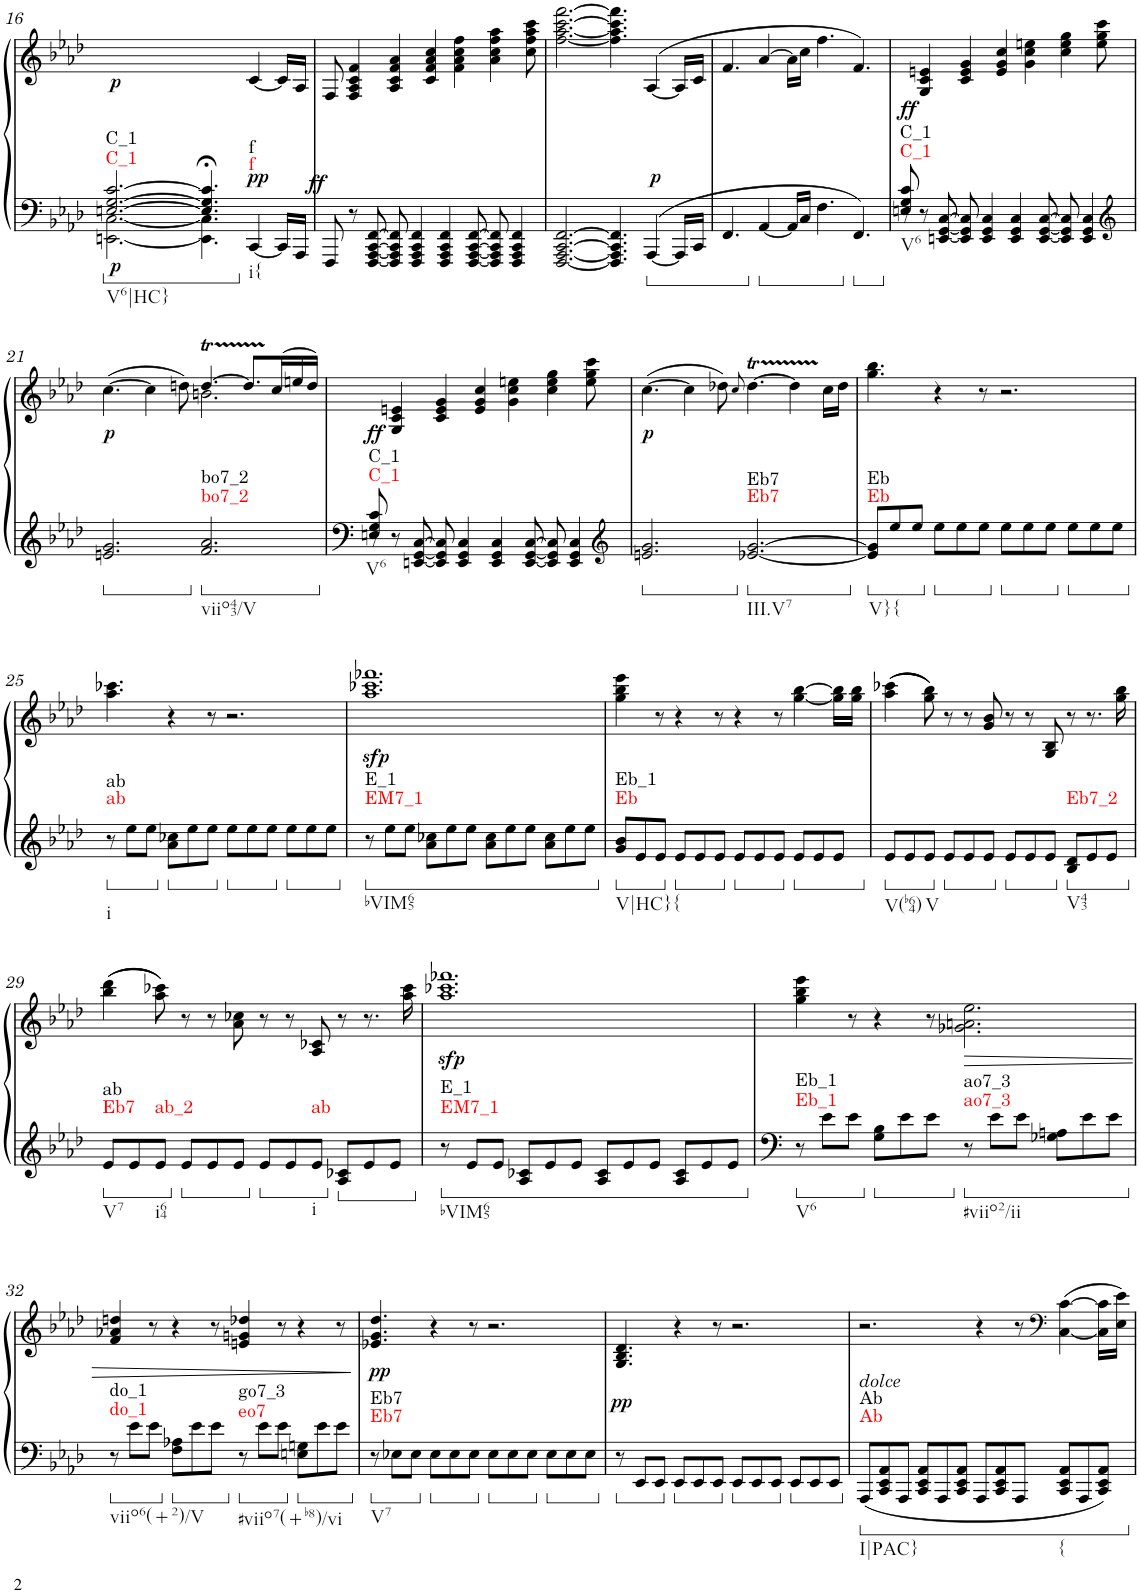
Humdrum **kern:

**kern	**kern	**dynam	**harte
*part1	*part1	*part1	*part1
*staff2	*staff1	*staff1/2	*
*I"Piano	*	*	*
*I'Pno.	*	*	*
!!LO:PB:g=z
*clefF4	*clefG2	*	*
*k[b-e-a-d-]	*k[b-e-a-d-]	*	*
*M12/8	*M12/8	*	*
=16	=16	=16	=16
*^	*	*	*
!	!	!	!LO:DY:b=2	!
!	!	!	!LO:DY:n=1:b	!LO:H:n=1:kt=C_1
!	!	!	!	!LO:H:n=2:kt=C_1
[2.En/ [2.G/ [2.c/	[2.EEn\ [2.C\	4ryy	p p	N N
.	.	8ryy	.	.
.	.	4ryy	.	.
.	.	8ryy	.	.
4.E/];< 4.G/];< 4.c/];<	4.EE\] 4.C\]	4ryy	.	.
.	.	8ryy	.	.
!	!	!	!LO:DY:n=2:a=2	!LO:H:n=1:kt=f
!	!	!	!	!LO:H:n=2:kt=f
[4CC/	4.ryy	[4c/	pp	N N
16CC/LL]	.	16c/LL]	.	.
16AAA-/JJ	.	16A-/JJ	.	.
*v	*v	*	*	*
=17	=17	=17	=17
!	!	!LO:DY:a=2	!
8FFF/	8F/	ff	.
8r	4F/ 4A-/ 4c/ 4f/	.	.
[8FFF/ [8AAA-/ [8CC/ [8FF/	.	.	.
8FFF/] 8AAA-/] 8CC/] 8FF/]	4A-/ 4c/ 4f/ 4a-/	.	.
4FFF/ 4AAA-/ 4CC/ 4FF/	.	.	.
.	4c/ 4f/ 4a-/ 4cc/	.	.
4FFF/ 4AAA-/ 4CC/ 4FF/	.	.	.
.	4f\ 4a-\ 4cc\ 4ff\	.	.
[8FFF/ [8AAA-/ [8CC/ [8FF/	.	.	.
8FFF/] 8AAA-/] 8CC/] 8FF/]	4a-\ 4cc\ 4ff\ 4aa-\	.	.
4FFF/ 4AAA-/ 4CC/ 4FF/	.	.	.
.	8cc\ 8ff\ 8aa-\ 8ccc\	.	.
=18	=18	=18	=18
[2.FFF/ [2.AAA-/ [2.CC/ [2.FF/	[2.ff\ [2.aa-\ [2.ccc\ [2.fff\	.	.
4.FFF/] 4.AAA-/] 4.CC/] 4.FF/]	4.ff\] 4.aa-\] 4.ccc\] 4.fff\]	.	.
!	!	!LO:DY:a=2	!
[4AAA-/	(>[4A-/	p	.
16AAA-/LL]	16A-/LL]	.	.
16CC/JJ	16c/JJ	.	.
=19	=19	=19	=19
4.FF/	4.f/	.	.
[4AA-/	[4a-/	.	.
16AA-/LL]	16a-\LL]	.	.
16C/JJ	16cc\JJ	.	.
4.F\	4.ff\	.	.
4.FF/	4.f/)	.	.
=20	=20	=20	=20
*^	*	*	*
!	!	!	!LO:DY:b	!LO:H:n=1:kt=C_1
!	!	!	!	!LO:H:n=2:kt=C_1
8En/ 8G/ 8c/	8r	8ryy	ff	N N
1.ryy	8r	4G/ 4c/ 4en/	.	.
.	[8EEn/ [8GG/ [8C/	.	.	.
.	8EE/] 8GG/] 8C/]	4c/ 4e/ 4g/	.	.
.	4EE/ 4GG/ 4C/	.	.	.
.	.	4e/ 4g/ 4cc/	.	.
.	4EE/ 4GG/ 4C/	.	.	.
.	.	4g\ 4cc\ 4een\	.	.
.	[8EE/ [8GG/ [8C/	.	.	.
.	8EE/] 8GG/] 8C/]	4cc\ 4ee\ 4gg\	.	.
.	4EE/ 4GG/ 4C/	.	.	.
.	.	8ee\ 8gg\ 8ccc\	.	.
*clefG2	*	*	*	*
.	8ryy	8ryy	.	.
!!LO:LB:g=z
=21	=21	=21	=21	=21
*	*	*^	*	*
*	*	*	*^	*	*
!	!	!	!	!	!LO:DY:b	!
*v	*v	*	*	*	*	*
2.en/ 2.g/	(>[>4.cc\	2.ryy	2.ryy	p	.
.	4cc\]	.	.	.	.
.	8ddn\)	.	.	.	.
!	!	!	!	!	!LO:H:n=1:kt=bo7_2
!	!	!	!	!	!LO:H:n=2:kt=bo7_2
2.f/ 2.a-/	[4.ddt/	2.bn\	2.ryy	.	N N
.	8.ddTTT/L]	.	.	.	.
.	(16cc/L	.	.	.	.
.	16een/	.	.	.	.
.	16dd/JJ)	.	.	.	.
*	*v	*v	*v	*	*
=22	=22	=22	=22
*^	*	*	*
!	!	!	!LO:DY:b	!LO:H:n=1:kt=C_1
!	!	!	!	!LO:H:n=2:kt=C_1
8En/ 8G/ 8c/	8r	8ryy	ff	N N
1.ryy	8r	4G/ 4c/ 4en/	.	.
.	[8EEn/ [8GG/ [8C/	.	.	.
.	8EE/] 8GG/] 8C/]	4c/ 4e/ 4g/	.	.
.	4EE/ 4GG/ 4C/	.	.	.
.	.	4e/ 4g/ 4cc/	.	.
.	4EE/ 4GG/ 4C/	.	.	.
.	.	4g\ 4cc\ 4een\	.	.
.	[8EE/ [8GG/ [8C/	.	.	.
.	8EE/] 8GG/] 8C/]	4cc\ 4ee\ 4gg\	.	.
.	4EE/ 4GG/ 4C/	.	.	.
.	.	8ee\ 8gg\ 8ccc\	.	.
*clefG2	*	*	*	*
.	8ryy	8ryy	.	.
=23	=23	=23	=23	=23
*	*	*^	*	*
!	!	!	!	!LO:DY:b	!
*v	*v	*	*	*	*
2.en/ 2.g/	([4.cc\	2.ryy	p	.
.	4cc\]	.	.	.
.	8dd-X\)	.	.	.
.	8qcc/	.	.	.
!	!	!	!	!LO:H:n=1:kt=Eb7
!	!	!	!	!LO:H:n=2:kt=Eb7
[2.e-X/ [2.g/	[4.dd-T\	2.ryy	.	N N
.	4dd-TTT\]	.	.	.
.	16cc\LL	.	.	.
.	16dd-\JJ	.	.	.
*	*v	*v	*	*
=24	=24	=24	=24
!	!	!	!LO:H:n=1:kt=Eb
!	!	!	!LO:H:n=2:kt=Eb
8e-/] 8g/]L	4.gg\ 4.bb-\	.	N N
8ee-/	.	.	.
8ee-/J	.	.	.
8ee-\L	4r	.	.
8ee-\	.	.	.
8ee-\J	8r	.	.
8ee-\L	2.r	.	.
8ee-\	.	.	.
8ee-\J	.	.	.
8ee-\L	.	.	.
8ee-\	.	.	.
8ee-\J	.	.	.
!!LO:LB:g=z
=25	=25	=25	=25
!	!	!	!LO:H:n=1:kt=ab
!	!	!	!LO:H:n=2:kt=ab
8r	4.aa-\ 4.ccc-X\	.	N N
8ee-\L	.	.	.
8ee-\J	.	.	.
8a-\ 8cc-X\L	4r	.	.
8ee-\	.	.	.
8ee-\J	8r	.	.
8ee-\L	2.r	.	.
8ee-\	.	.	.
8ee-\J	.	.	.
8ee-\L	.	.	.
8ee-\	.	.	.
8ee-\J	.	.	.
=26	=26	=26	=26
!	!	!LO:DY:b	!LO:H:n=1:kt=EM7_1
!	!	!	!LO:H:n=2:kt=E_1
8r	1.aa- 1.ccc-X 1.fff-X	sfp	N N
8ee-\L	.	.	.
8ee-\J	.	.	.
8a-\ 8cc-X\L	.	.	.
8ee-\	.	.	.
8ee-\J	.	.	.
8a-\ 8cc-\L	.	.	.
8ee-\	.	.	.
8ee-\J	.	.	.
8a-\ 8cc-\L	.	.	.
8ee-\	.	.	.
8ee-\J	.	.	.
=27	=27	=27	=27
!	!	!	!LO:H:n=1:kt=Eb
!	!	!	!LO:H:n=2:kt=Eb_1
8g/ 8b-/L	4gg\ 4bb-\ 4eee-\	.	N N
8e-/	.	.	.
8e-/J	8r	.	.
8e-/L	4r	.	.
8e-/	.	.	.
8e-/J	8r	.	.
8e-/L	4r	.	.
8e-/	.	.	.
8e-/J	8r	.	.
8e-/L	[4gg\ [4bb-\	.	.
8e-/	.	.	.
8e-/J	16gg\] 16bb-\]LL	.	.
.	16gg\ 16bb-\JJ	.	.
=28	=28	=28	=28
8e-/L	((4aa-\ 4ccc-X\	.	.
8e-/	.	.	.
8e-/J	8gg\ 8bb-\))	.	.
8e-/L	8r	.	.
8e-/	8r	.	.
8e-/J	8g/ 8b-/	.	.
8e-/L	8r	.	.
8e-/	8r	.	.
8e-/J	8G/ 8B-/	.	.
!	!	!	!LO:H:kt=Eb7_2
8B-/ 8d-/L	8r	.	N
8e-/	8.r	.	.
8e-/J	.	.	.
.	16gg\ 16bb-\	.	.
!!LO:LB:g=z
=29	=29	=29	=29
!	!	!	!LO:H:n=1:kt=Eb7
!	!	!	!LO:H:n=2:kt=ab
8e-/L	((4bb-\ 4ddd-\	.	N N
8e-/	.	.	.
!	!	!	!LO:H:kt=ab_2
8e-/J	8aa-\ 8ccc-X\))	.	N
8e-/L	8r	.	.
8e-/	8r	.	.
8e-/J	8a-\ 8cc-X\	.	.
8e-/L	8r	.	.
8e-/	8r	.	.
!	!	!	!LO:H:kt=ab
8e-/J	8A-/ 8c-X/	.	N
8A-/ 8c-X/L	8r	.	.
8e-/	8.r	.	.
8e-/J	.	.	.
.	16aa-\ 16ccc-\	.	.
=30	=30	=30	=30
!	!	!LO:DY:b	!LO:H:n=1:kt=EM7_1
!	!	!	!LO:H:n=2:kt=E_1
8r	1.aa- 1.ccc-X 1.fff-X	sfp	N N
8e-/L	.	.	.
8e-/J	.	.	.
8A-/ 8c-X/L	.	.	.
8e-/	.	.	.
8e-/J	.	.	.
8A-/ 8c-/L	.	.	.
8e-/	.	.	.
8e-/J	.	.	.
8A-/ 8c-/L	.	.	.
8e-/	.	.	.
8e-/J	.	.	.
=31	=31	=31	=31
!	!	!	!LO:H:n=1:kt=Eb_1
!	!	!	!LO:H:n=2:kt=Eb_1
8r	4gg\ 4bb-\ 4eee-\	.	N N
8e-\L	.	.	.
8e-\J	8r	.	.
8G\ 8B-\L	4r	.	.
8e-\	.	.	.
8e-\J	8r	.	.
!	!	!LO:HP:b	!LO:H:n=1:kt=ao7_3
!	!	!	!LO:H:n=2:kt=ao7_3
8r	2.g-X\ 2.an\ 2.ee-\	>	N N
8e-\L	.	.	.
8e-\J	.	.	.
8G-X\ 8An\L	.	.	.
8e-\	.	.	.
8e-\J	.	.	.
!!LO:LB:g=z
=32	=32	=32	=32
!	!	!	!LO:H:n=1:kt=do_1
!	!	!	!LO:H:n=2:kt=do_1
8r	4f/ 4a-X/ 4ddn/	.	N N
8e-\L	.	.	.
8e-\J	8r	.	.
8F\ 8A-X\L	4r	.	.
8e-\	.	.	.
8e-\J	8r	.	.
!	!	!	!LO:H:n=1:kt=eo7
!	!	!	!LO:H:n=2:kt=go7_3
8r	4en/ 4gn/ 4dd-X/	.	N N
8e-\L	.	.	.
8e-\J	8r	.	.
8En\ 8Gn\L	4r	.	.
8e-\	.	.	.
8e-\J	8r	.	.
.	.	]	.
=33	=33	=33	=33
!	!	!LO:DY:b	!LO:H:n=1:kt=Eb7
!	!	!	!LO:H:n=2:kt=Eb7
8r	4.e-X/ 4.g/ 4.dd-/	pp	N N
8E-X\L	.	.	.
8E-\J	.	.	.
8E-\L	4r	.	.
8E-\	.	.	.
8E-\J	8r	.	.
8E-\L	2.r	.	.
8E-\	.	.	.
8E-\J	.	.	.
8E-\L	.	.	.
8E-\	.	.	.
8E-\J	.	.	.
=34	=34	=34	=34
!	!	!LO:DY:b	!
8r	4.G/ 4.B-/ 4.d-/	pp	.
8EE-/L	.	.	.
8EE-/J	.	.	.
8EE-/L	4r	.	.
8EE-/	.	.	.
8EE-/J	8r	.	.
8EE-/L	2.r	.	.
8EE-/	.	.	.
8EE-/J	.	.	.
8EE-/L	.	.	.
8EE-/	.	.	.
8EE-/J	.	.	.
=35	=35	=35	=35
!LO:TX:a:i:t=dolce	!	!	!LO:H:n=1:kt=Ab
!	!	!	!LO:H:n=2:kt=Ab
8AAA-/L	2.r	.	N N
8CC/ 8EE-/ 8AA-/	.	.	.
8AAA-/J	.	.	.
8CC/ 8EE-/ 8AA-/L	.	.	.
8AAA-/	.	.	.
8CC/ 8EE-/ 8AA-/J	.	.	.
8AAA-/L	4r	.	.
8CC/ 8EE-/ 8AA-/	.	.	.
8AAA-/J	8r	.	.
*	*clefF4	*	*
!	!	!	!LO:H:kt={
8CC/ 8EE-/ 8AA-/L	([4C\ [4c\	.	N
8AAA-/	.	.	.
8CC/ 8EE-/ 8AA-/J	16C\] 16c\]LL	.	.
.	16E-\ 16e-\JJ)	.	.
=	=	=	=
*-	*-	*-	*-
